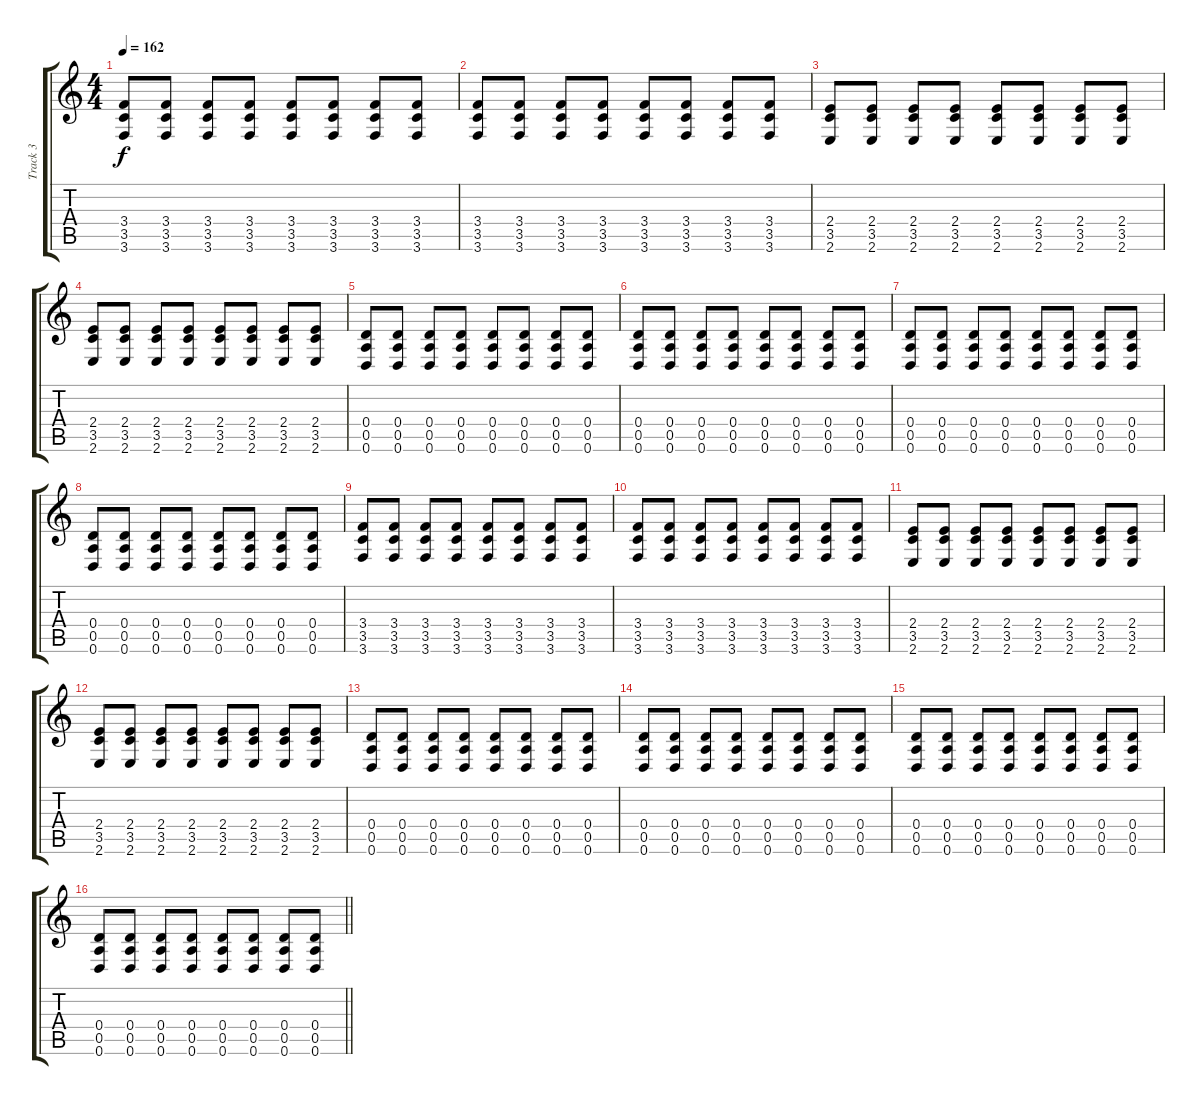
\track ("Track 3" "Track 3") {instrument distortionguitar}
\staff {score tabs}
\tuning (E4 B3 G3 D3 A2 D2) {hide}
\ts (4 4)
\section ("" "")
\tempo 162
\clef g2
\ks c
(3.4 3.5 3.6).8{dy f} (3.4 3.5 3.6).8 (3.4 3.5 3.6).8 (3.4 3.5 3.6).8 (3.4 3.5 3.6).8 (3.4 3.5 3.6).8 (3.4 3.5 3.6).8 (3.4 3.5 3.6).8 |
(3.4 3.5 3.6).8 (3.4 3.5 3.6).8 (3.4 3.5 3.6).8 (3.4 3.5 3.6).8 (3.4 3.5 3.6).8 (3.4 3.5 3.6).8 (3.4 3.5 3.6).8 (3.4 3.5 3.6).8 |
(2.4 3.5 2.6).8 (2.4 3.5 2.6).8 (2.4 3.5 2.6).8 (2.4 3.5 2.6).8 (2.4 3.5 2.6).8 (2.4 3.5 2.6).8 (2.4 3.5 2.6).8 (2.4 3.5 2.6).8 |
(2.4 3.5 2.6).8 (2.4 3.5 2.6).8 (2.4 3.5 2.6).8 (2.4 3.5 2.6).8 (2.4 3.5 2.6).8 (2.4 3.5 2.6).8 (2.4 3.5 2.6).8 (2.4 3.5 2.6).8 |
(0.4 0.5 0.6).8 (0.4 0.5 0.6).8 (0.4 0.5 0.6).8 (0.4 0.5 0.6).8 (0.4 0.5 0.6).8 (0.4 0.5 0.6).8 (0.4 0.5 0.6).8 (0.4 0.5 0.6).8 |
(0.4 0.5 0.6).8 (0.4 0.5 0.6).8 (0.4 0.5 0.6).8 (0.4 0.5 0.6).8 (0.4 0.5 0.6).8 (0.4 0.5 0.6).8 (0.4 0.5 0.6).8 (0.4 0.5 0.6).8 |
(0.4 0.5 0.6).8 (0.4 0.5 0.6).8 (0.4 0.5 0.6).8 (0.4 0.5 0.6).8 (0.4 0.5 0.6).8 (0.4 0.5 0.6).8 (0.4 0.5 0.6).8 (0.4 0.5 0.6).8 |
(0.4 0.5 0.6).8 (0.4 0.5 0.6).8 (0.4 0.5 0.6).8 (0.4 0.5 0.6).8 (0.4 0.5 0.6).8 (0.4 0.5 0.6).8 (0.4 0.5 0.6).8 (0.4 0.5 0.6).8 |
(3.4 3.5 3.6).8 (3.4 3.5 3.6).8 (3.4 3.5 3.6).8 (3.4 3.5 3.6).8 (3.4 3.5 3.6).8 (3.4 3.5 3.6).8 (3.4 3.5 3.6).8 (3.4 3.5 3.6).8 |
(3.4 3.5 3.6).8 (3.4 3.5 3.6).8 (3.4 3.5 3.6).8 (3.4 3.5 3.6).8 (3.4 3.5 3.6).8 (3.4 3.5 3.6).8 (3.4 3.5 3.6).8 (3.4 3.5 3.6).8 |
(2.4 3.5 2.6).8 (2.4 3.5 2.6).8 (2.4 3.5 2.6).8 (2.4 3.5 2.6).8 (2.4 3.5 2.6).8 (2.4 3.5 2.6).8 (2.4 3.5 2.6).8 (2.4 3.5 2.6).8 |
(2.4 3.5 2.6).8 (2.4 3.5 2.6).8 (2.4 3.5 2.6).8 (2.4 3.5 2.6).8 (2.4 3.5 2.6).8 (2.4 3.5 2.6).8 (2.4 3.5 2.6).8 (2.4 3.5 2.6).8 |
(0.4 0.5 0.6).8 (0.4 0.5 0.6).8 (0.4 0.5 0.6).8 (0.4 0.5 0.6).8 (0.4 0.5 0.6).8 (0.4 0.5 0.6).8 (0.4 0.5 0.6).8 (0.4 0.5 0.6).8 |
(0.4 0.5 0.6).8 (0.4 0.5 0.6).8 (0.4 0.5 0.6).8 (0.4 0.5 0.6).8 (0.4 0.5 0.6).8 (0.4 0.5 0.6).8 (0.4 0.5 0.6).8 (0.4 0.5 0.6).8 |
(0.4 0.5 0.6).8 (0.4 0.5 0.6).8 (0.4 0.5 0.6).8 (0.4 0.5 0.6).8 (0.4 0.5 0.6).8 (0.4 0.5 0.6).8 (0.4 0.5 0.6).8 (0.4 0.5 0.6).8 |
\barLineRight lightlight
(0.4 0.5 0.6).8 (0.4 0.5 0.6).8 (0.4 0.5 0.6).8 (0.4 0.5 0.6).8 (0.4 0.5 0.6).8 (0.4 0.5 0.6).8 (0.4 0.5 0.6).8 (0.4 0.5 0.6).8
